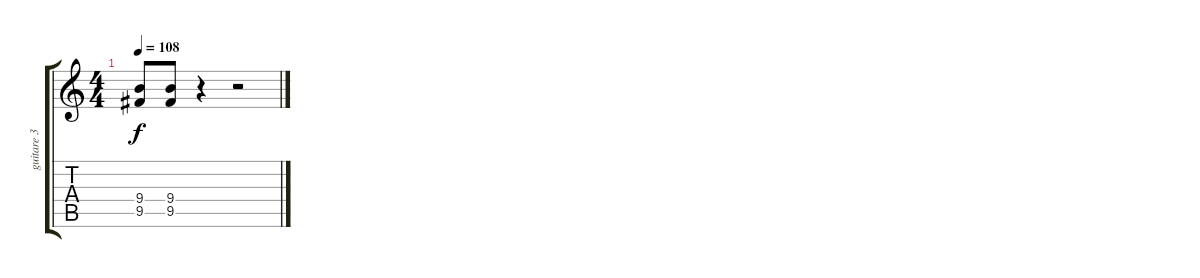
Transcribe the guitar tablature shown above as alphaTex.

\track ("guitare 3 " "guitare 3 ") {instrument distortionguitar}
\staff {score tabs}
\tuning (E4 B3 G3 D3 A2 E2) {hide}
\ts (4 4)
\tempo 108
\clef g2
\ks c
(9.4 9.5).8{dy f} (9.4 9.5).8 r.4 r.2
